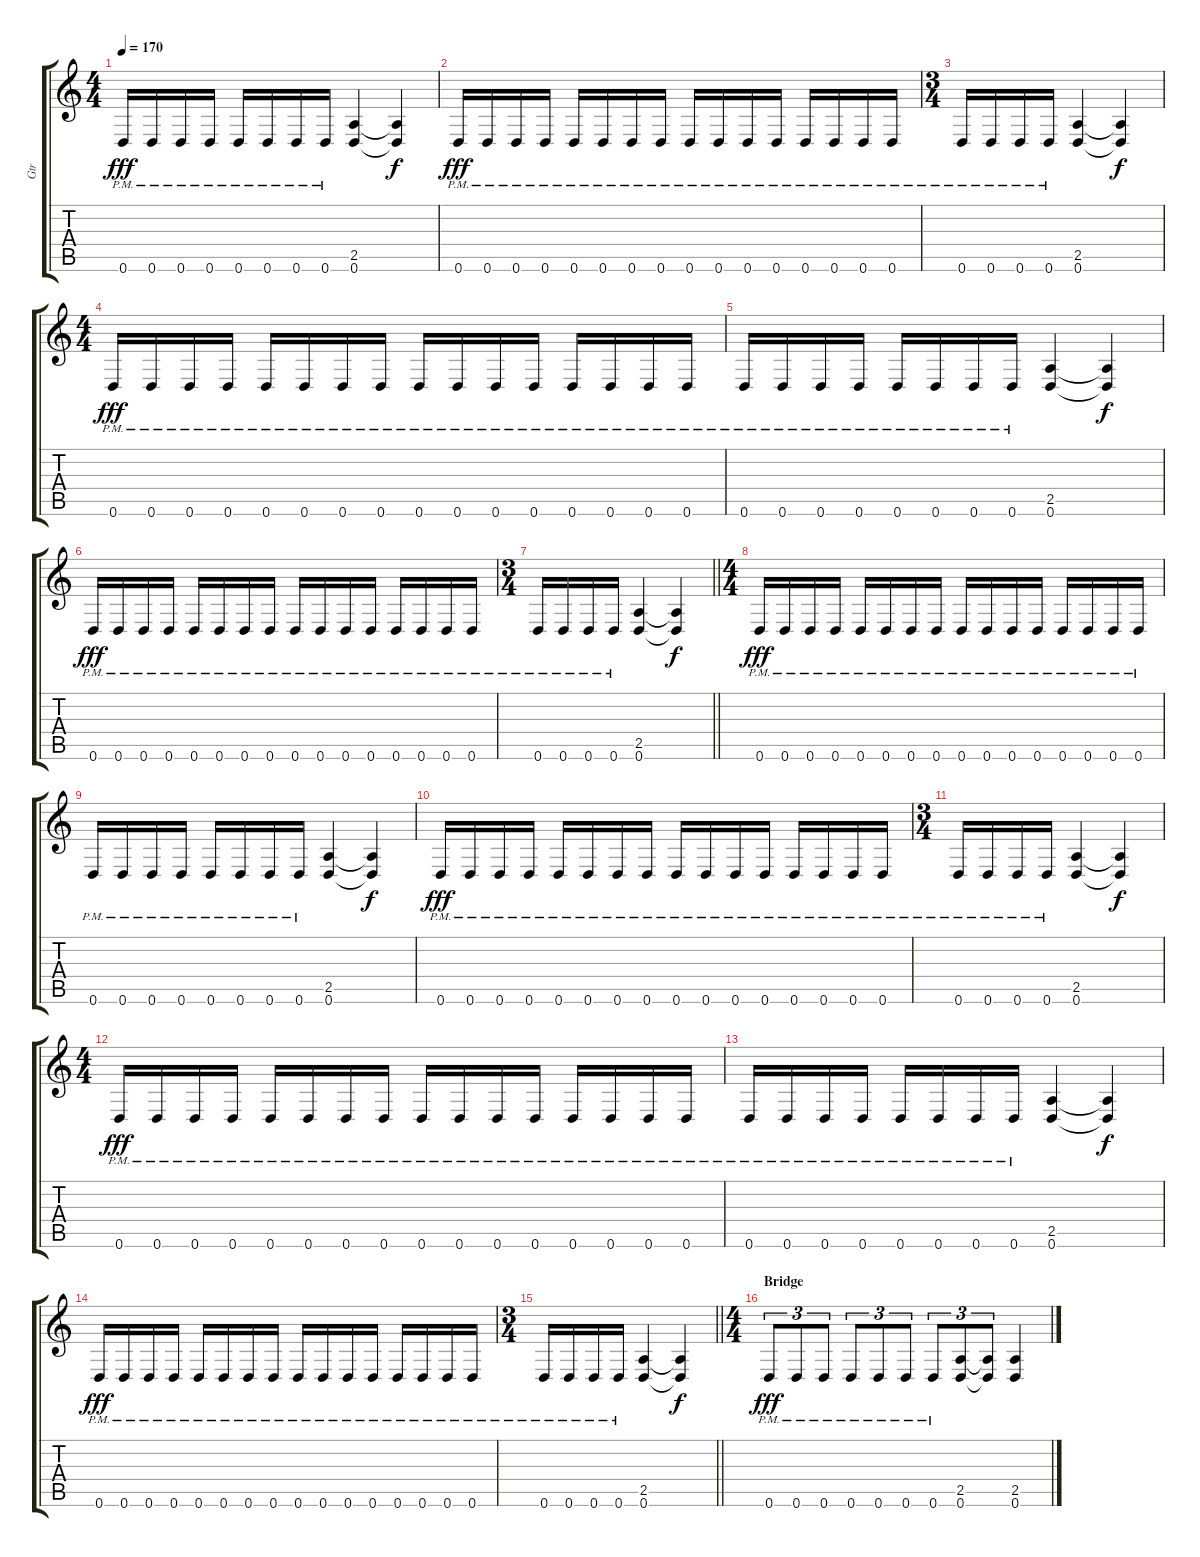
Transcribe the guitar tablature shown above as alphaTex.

\track ("Gtr" "Gtr") {instrument distortionguitar}
\staff {score tabs}
\tuning (D4 A3 F3 C3 G2 D2) {hide}
\ts (4 4)
\tempo 170
\clef g2
\ks c
0.6{pm}.16{dy fff} 0.6{pm}.16 0.6{pm}.16 0.6{pm}.16 0.6{pm}.16 0.6{pm}.16 0.6{pm}.16 0.6{pm}.16 (2.5 0.6).4 (2.5{t} 0.6{t}).4{dy f} |
0.6{pm}.16{dy fff} 0.6{pm}.16 0.6{pm}.16 0.6{pm}.16 0.6{pm}.16 0.6{pm}.16 0.6{pm}.16 0.6{pm}.16 0.6{pm}.16 0.6{pm}.16 0.6{pm}.16 0.6{pm}.16 0.6{pm}.16 0.6{pm}.16 0.6{pm}.16 0.6{pm}.16 |
\ts (3 4)
0.6{pm}.16 0.6{pm}.16 0.6{pm}.16 0.6{pm}.16 (2.5 0.6).4 (2.5{t} 0.6{t}).4{dy f} |
\ts (4 4)
0.6{pm}.16{dy fff} 0.6{pm}.16 0.6{pm}.16 0.6{pm}.16 0.6{pm}.16 0.6{pm}.16 0.6{pm}.16 0.6{pm}.16 0.6{pm}.16 0.6{pm}.16 0.6{pm}.16 0.6{pm}.16 0.6{pm}.16 0.6{pm}.16 0.6{pm}.16 0.6{pm}.16 |
0.6{pm}.16 0.6{pm}.16 0.6{pm}.16 0.6{pm}.16 0.6{pm}.16 0.6{pm}.16 0.6{pm}.16 0.6{pm}.16 (2.5 0.6).4 (2.5{t} 0.6{t}).4{dy f} |
0.6{pm}.16{dy fff} 0.6{pm}.16 0.6{pm}.16 0.6{pm}.16 0.6{pm}.16 0.6{pm}.16 0.6{pm}.16 0.6{pm}.16 0.6{pm}.16 0.6{pm}.16 0.6{pm}.16 0.6{pm}.16 0.6{pm}.16 0.6{pm}.16 0.6{pm}.16 0.6{pm}.16 |
\ts (3 4)
\barLineRight lightlight
0.6{pm}.16 0.6{pm}.16 0.6{pm}.16 0.6{pm}.16 (2.5 0.6).4 (2.5{t} 0.6{t}).4{dy f} |
\ts (4 4)
0.6{pm}.16{dy fff} 0.6{pm}.16 0.6{pm}.16 0.6{pm}.16 0.6{pm}.16 0.6{pm}.16 0.6{pm}.16 0.6{pm}.16 0.6{pm}.16 0.6{pm}.16 0.6{pm}.16 0.6{pm}.16 0.6{pm}.16 0.6{pm}.16 0.6{pm}.16 0.6{pm}.16 |
0.6{pm}.16 0.6{pm}.16 0.6{pm}.16 0.6{pm}.16 0.6{pm}.16 0.6{pm}.16 0.6{pm}.16 0.6{pm}.16 (2.5 0.6).4 (2.5{t} 0.6{t}).4{dy f} |
0.6{pm}.16{dy fff} 0.6{pm}.16 0.6{pm}.16 0.6{pm}.16 0.6{pm}.16 0.6{pm}.16 0.6{pm}.16 0.6{pm}.16 0.6{pm}.16 0.6{pm}.16 0.6{pm}.16 0.6{pm}.16 0.6{pm}.16 0.6{pm}.16 0.6{pm}.16 0.6{pm}.16 |
\ts (3 4)
0.6{pm}.16 0.6{pm}.16 0.6{pm}.16 0.6{pm}.16 (2.5 0.6).4 (2.5{t} 0.6{t}).4{dy f} |
\ts (4 4)
0.6{pm}.16{dy fff} 0.6{pm}.16 0.6{pm}.16 0.6{pm}.16 0.6{pm}.16 0.6{pm}.16 0.6{pm}.16 0.6{pm}.16 0.6{pm}.16 0.6{pm}.16 0.6{pm}.16 0.6{pm}.16 0.6{pm}.16 0.6{pm}.16 0.6{pm}.16 0.6{pm}.16 |
0.6{pm}.16 0.6{pm}.16 0.6{pm}.16 0.6{pm}.16 0.6{pm}.16 0.6{pm}.16 0.6{pm}.16 0.6{pm}.16 (2.5 0.6).4 (2.5{t} 0.6{t}).4{dy f} |
0.6{pm}.16{dy fff} 0.6{pm}.16 0.6{pm}.16 0.6{pm}.16 0.6{pm}.16 0.6{pm}.16 0.6{pm}.16 0.6{pm}.16 0.6{pm}.16 0.6{pm}.16 0.6{pm}.16 0.6{pm}.16 0.6{pm}.16 0.6{pm}.16 0.6{pm}.16 0.6{pm}.16 |
\ts (3 4)
\barLineRight lightlight
0.6{pm}.16 0.6{pm}.16 0.6{pm}.16 0.6{pm}.16 (2.5 0.6).4 (2.5{t} 0.6{t}).4{dy f} |
\ts (4 4)
\section ("" "Bridge")
0.6{pm}.8{tu (3 2) dy fff} 0.6{pm}.8{tu (3 2)} 0.6{pm}.8{tu (3 2)} 0.6{pm}.8{tu (3 2)} 0.6{pm}.8{tu (3 2)} 0.6{pm}.8{tu (3 2)} 0.6{pm}.8{tu (3 2)} (2.5 0.6).8{tu (3 2)} (2.5{t} 0.6{t}).8{tu (3 2)} (2.5 0.6).4
